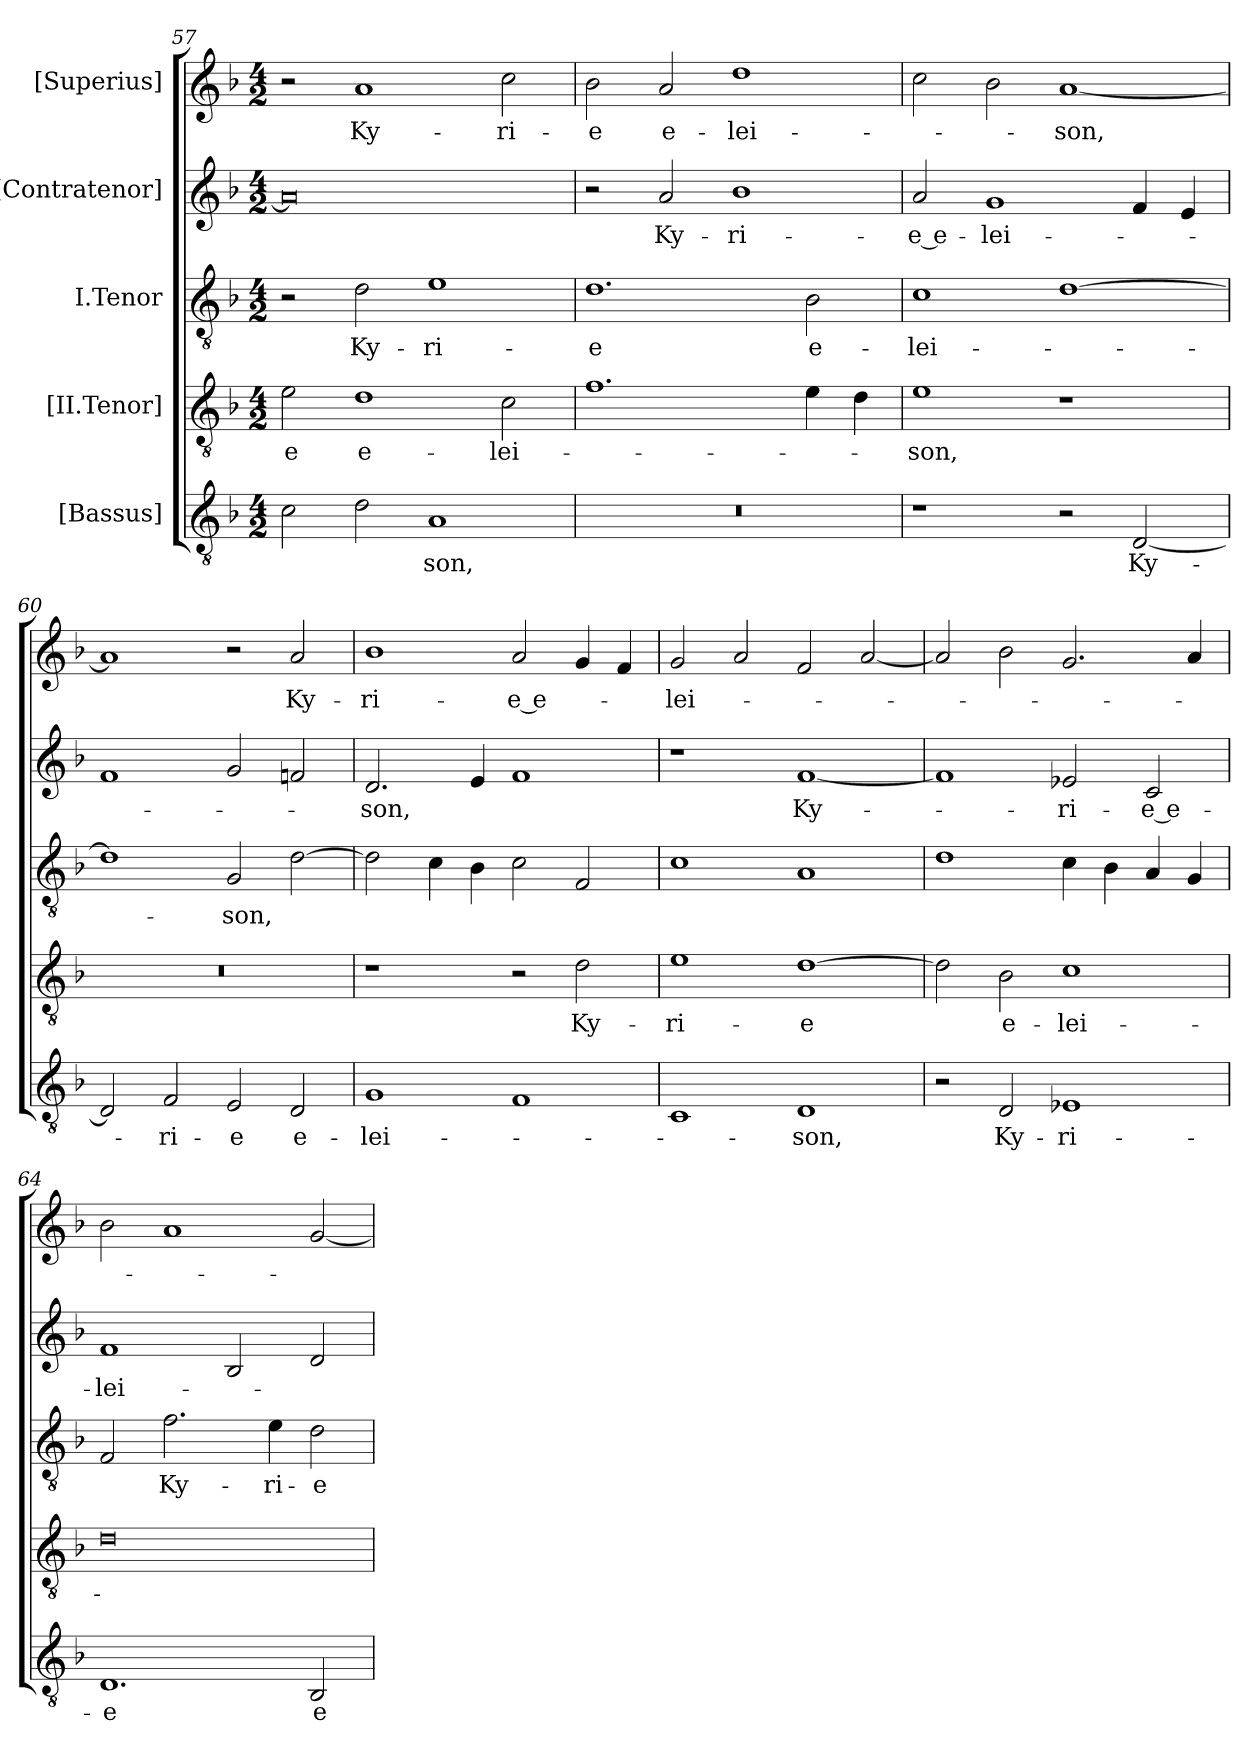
**kern	**text	**kern	**text	**kern	**text	**kern	**text	**kern	**text
*part5	*part5	*part4	*part4	*part3	*part3	*part2	*part2	*part1	*part1
*staff5	*staff5	*staff4	*staff4	*staff3	*staff3	*staff2	*staff2	*staff1	*staff1
*I"[Bassus]	*	*I"[II.Tenor]	*	*I"I.Tenor	*	*I"[Contratenor]	*	*I"[Superius]	*
*clefGv2	*	*clefGv2	*	*clefGv2	*	*clefG2	*	*clefG2	*
*k[b-]	*	*k[b-]	*	*k[b-]	*	*k[b-]	*	*k[b-]	*
*M4/2	*	*M4/2	*	*M4/2	*	*M4/2	*	*M4/2	*
=57	=57	=57	=57	=57	=57	=57	=57	=57	=57
2c\	.	2e\	-e	2r	.	0a/]	.	2r	.
2d\	.	1d\	e-	2d\	Ky-	.	.	1a/	Ky-
1A/	-son,	.	.	1e\	-ri-	.	.	.	.
.	.	2c\	-lei-	.	.	.	.	2cc\	-ri-
=58	=58	=58	=58	=58	=58	=58	=58	=58	=58
0r	.	1.f\	.	1.d\	-e	2r	.	2b-\	-e
.	.	.	.	.	.	2a/	Ky-	2a/	e-
.	.	.	.	.	.	1b-\	-ri-	1dd\	-lei-
.	.	4e\	.	2B-\	e-	.	.	.	.
.	.	4d\	.	.	.	.	.	.	.
=59	=59	=59	=59	=59	=59	=59	=59	=59	=59
1r	.	1e\	-son,	1c\	-lei-	2a/	-e e-	2cc\	.
.	.	.	.	.	.	1g/	-lei-	2b-\	.
2r	.	1r	.	[1d\	.	.	.	[1a/	-son,
[2D/	Ky-	.	.	.	.	4f/	.	.	.
.	.	.	.	.	.	4e/	.	.	.
=60	=60	=60	=60	=60	=60	=60	=60	=60	=60
2D/]	.	0r	.	1d\]	.	1f/	.	1a/]	.
2F/	-ri-	.	.	.	.	.	.	.	.
2E/	-e	.	.	2G/	-son,	2g/	.	2r	.
2D/	e-	.	.	[2d\	.	2fn/	.	2a/	Ky-
=61	=61	=61	=61	=61	=61	=61	=61	=61	=61
1G/	-lei-	1r	.	2d\]	.	2.d/	-son,	1b-\	-ri-
.	.	.	.	4c\	.	.	.	.	.
.	.	.	.	4B-\	.	4e/	.	.	.
1F/	.	2r	.	2c\	.	1f/	.	2a/	-e e-
.	.	2d\	Ky-	2F/	.	.	.	4g/	.
.	.	.	.	.	.	.	.	4f/	.
=62	=62	=62	=62	=62	=62	=62	=62	=62	=62
1C/	.	1e\	-ri-	1c\	.	1r	.	2g/	-lei-
.	.	.	.	.	.	.	.	2a/	.
1D/	-son,	[1d\	-e	1A/	.	[1f/	Ky-	2f/	.
.	.	.	.	.	.	.	.	[2a/	.
=63	=63	=63	=63	=63	=63	=63	=63	=63	=63
2r	.	2d\]	.	1d\	.	1f/]	.	2a/]	.
2D/	Ky-	2B-\	e-	.	.	.	.	2b-\	.
1E-X/	-ri-	1c\	-lei-	4c\	.	2e-X/	-ri-	2.g/	.
.	.	.	.	4B-\	.	.	.	.	.
.	.	.	.	4A/	.	2c/	-e e-	.	.
.	.	.	.	4G/	.	.	.	4a/	.
=64	=64	=64	=64	=64	=64	=64	=64	=64	=64
1.D/	-e	0d\	.	2F/	.	1f/	-lei-	2b-\	.
.	.	.	.	2.f\	Ky-	.	.	1a/	.
.	.	.	.	.	.	2B-/	.	.	.
.	.	.	.	4e\	-ri-	.	.	.	.
2BB-/	e-	.	.	2d\	-e	2d/	.	[2g/	.
=	=	=	=	=	=	=	=	=	=
*-	*-	*-	*-	*-	*-	*-	*-	*-	*-
